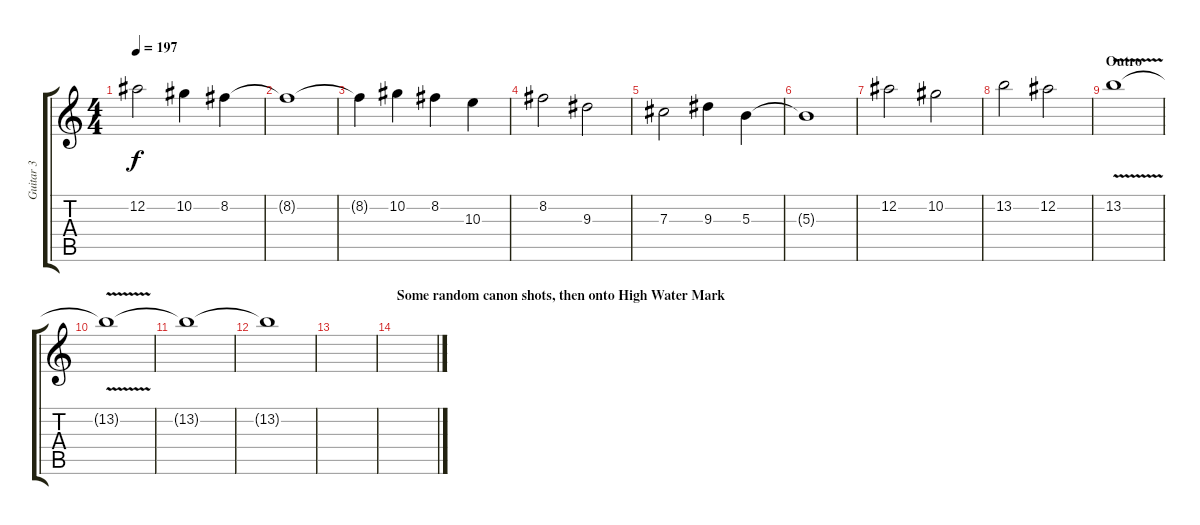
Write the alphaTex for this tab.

\track ("Guitar 3" "Guitar 3") {instrument overdrivenguitar}
\staff {score tabs}
\tuning (Eb4 Bb3 Gb3 Db3 Ab2 Eb2) {hide}
\ts (4 4)
\tempo 197
\clef g2
\ks c
12.2.2{dy f} 10.2.4 8.2.4 |
8.2{t}.1 |
8.2{t}.4 10.2.4 8.2.4 10.3.4 |
8.2.2 9.3.2 |
7.3.2 9.3.4 5.3.4 |
5.3{t}.1 |
12.2.2 10.2.2 |
13.2.2 12.2.2 |
\section ("" "Outro")
13.2{v}.1 |
13.2{t}.1 |
13.2{t}.1 |
13.2{t}.1{volume 0} |
|
\section ("" "Some random canon shots, then onto High Water Mark")
